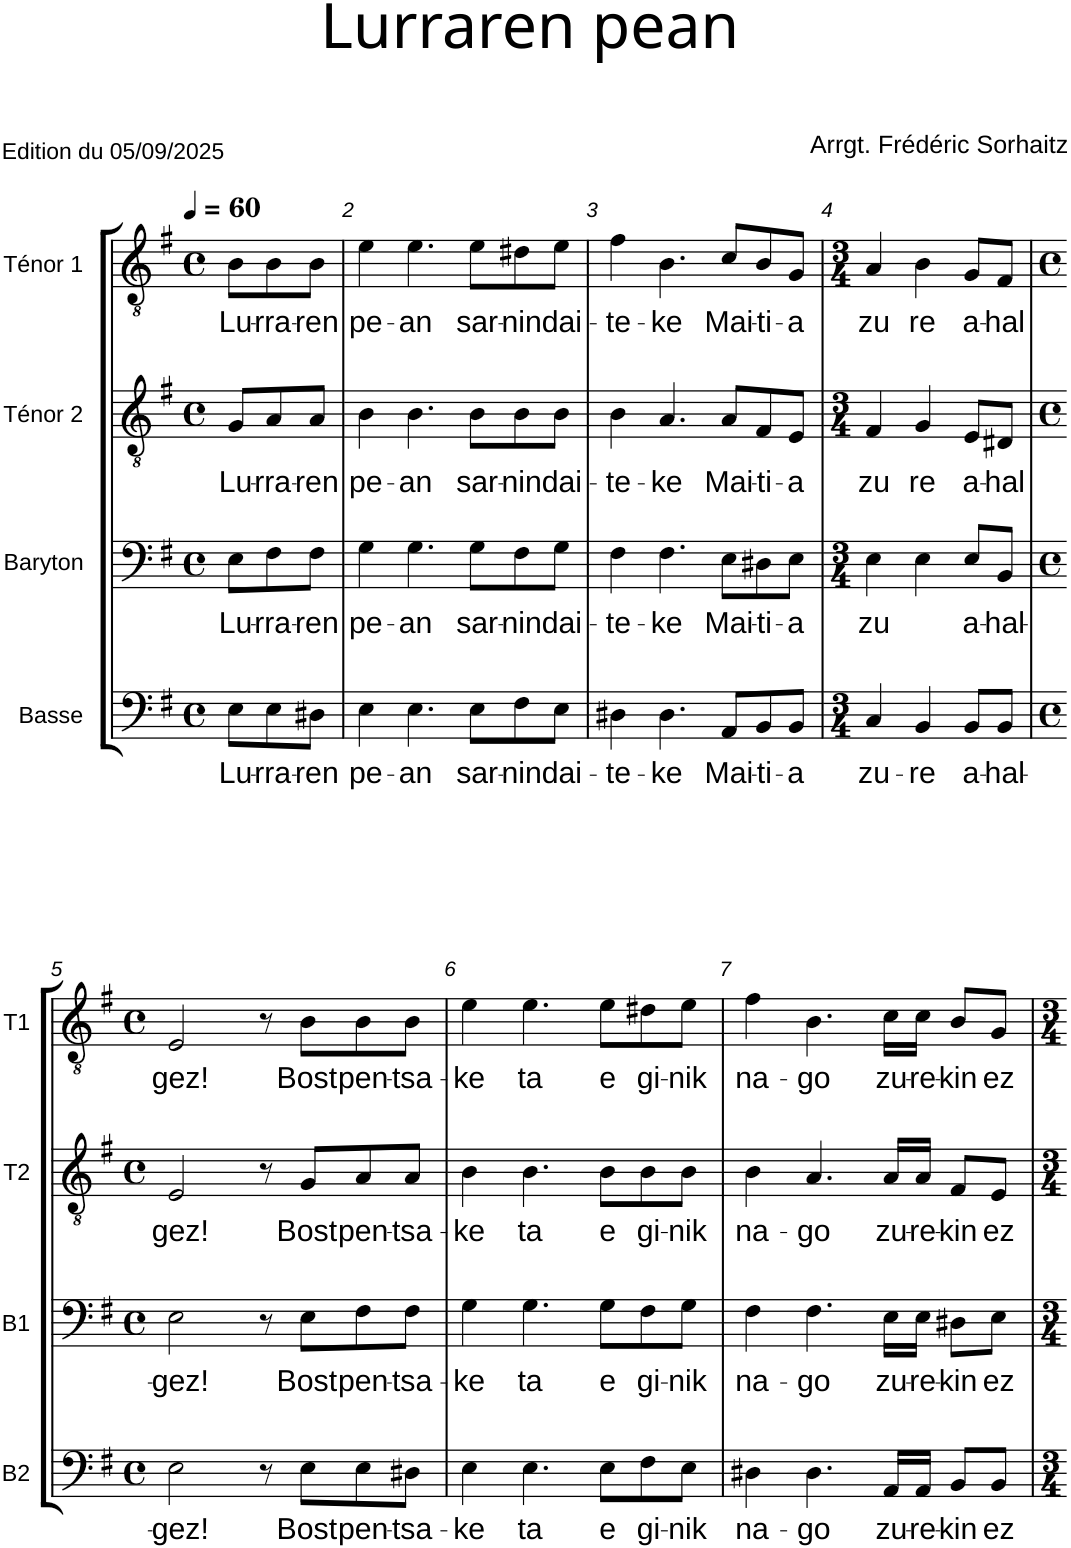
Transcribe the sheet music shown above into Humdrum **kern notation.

**kern	**text	**kern	**text	**kern	**text	**kern	**text
*part4	*part4	*part3	*part3	*part2	*part2	*part1	*part1
*staff4	*staff4	*staff3	*staff3	*staff2	*staff2	*staff1	*staff1
*I"Basse	*	*I"Baryton	*	*I"Ténor 2	*	*I"Ténor 1	*
*I'B2	*	*I'B1	*	*I'T2	*	*I'T1	*
*clefF4	*	*clefF4	*	*clefGv2	*	*clefGv2	*
*k[f#]	*	*k[f#]	*	*k[f#]	*	*k[f#]	*
*M4/4	*	*M4/4	*	*M4/4	*	*M4/4	*
*met(c)	*	*met(c)	*	*met(c)	*	*met(c)	*
*MM60	*	*MM60	*	*MM60	*	*MM60	*
=1	=1	=1	=1	=1	=1	=1	=1
!	!LO:LY:b	!	!LO:LY:b	!	!LO:LY:b	!	!LO:LY:b
8E\L	Lu-	8E\L	Lu-	8G/L	Lu-	8B\L	Lu-
!	!LO:LY:b	!	!LO:LY:b	!	!LO:LY:b	!	!LO:LY:b
8E\	-rra-	8F#\	-rra-	8A/	-rra-	8B\	-rra-
!	!LO:LY:b	!	!LO:LY:b	!	!LO:LY:b	!	!LO:LY:b
8D#X\J	-ren	8F#\J	-ren	8A/J	-ren	8B\J	-ren
=2	=2	=2	=2	=2	=2	=2	=2
!	!LO:LY:b	!	!LO:LY:b	!	!LO:LY:b	!	!LO:LY:b
4E\	pe-	4G\	pe-	4B\	pe-	4e\	pe-
!	!LO:LY:b	!	!LO:LY:b	!	!LO:LY:b	!	!LO:LY:b
4.E\	-an	4.G\	-an	4.B\	-an	4.e\	-an
!	!LO:LY:b	!	!LO:LY:b	!	!LO:LY:b	!	!LO:LY:b
8E\L	sar-	8G\L	sar-	8B\L	sar-	8e\L	sar-
!	!LO:LY:b	!	!LO:LY:b	!	!LO:LY:b	!	!LO:LY:b
8F#\	-nin	8F#\	-nin	8B\	-nin	8d#X\	-nin
!	!LO:LY:b	!	!LO:LY:b	!	!LO:LY:b	!	!LO:LY:b
8E\J	dai-	8G\J	dai-	8B\J	dai-	8e\J	dai-
=3	=3	=3	=3	=3	=3	=3	=3
!	!LO:LY:b	!	!LO:LY:b	!	!LO:LY:b	!	!LO:LY:b
4D#X\	-te-	4F#\	-te-	4B\	-te-	4f#\	-te-
!	!LO:LY:b	!	!LO:LY:b	!	!LO:LY:b	!	!LO:LY:b
4.D#\	-ke	4.F#\	-ke	4.A/	-ke	4.B\	-ke
!	!LO:LY:b	!	!LO:LY:b	!	!LO:LY:b	!	!LO:LY:b
8AA/L	Mai-	8E\L	Mai-	8A/L	Mai-	8c/L	Mai-
!	!LO:LY:b	!	!LO:LY:b	!	!LO:LY:b	!	!LO:LY:b
8BB/	-ti-	8D#X\	-ti-	8F#/	-ti-	8B/	-ti-
!	!LO:LY:b	!	!LO:LY:b	!	!LO:LY:b	!	!LO:LY:b
8BB/J	-a	8E\J	-a	8E/J	-a	8G/J	-a
=4	=4	=4	=4	=4	=4	=4	=4
*M3/4	*	*M3/4	*	*M3/4	*	*M3/4	*
!	!LO:LY:b	!	!LO:LY:b	!	!LO:LY:b	!	!LO:LY:b
4C/	zu-	4E\	zu	4F#/	zu	4A/	zu
!	!LO:LY:b	!	!	!	!LO:LY:b	!	!LO:LY:b
4BB/	-re	4E\	.	4G/	-re	4B\	-re
!	!LO:LY:b	!	!LO:LY:b	!	!LO:LY:b	!	!LO:LY:b
8BB/L	a-	8E/L	a-	8E/L	a-	8G/L	a-
!	!LO:LY:b	!	!LO:LY:b	!	!LO:LY:b	!	!LO:LY:b
8BB/J	-hal-	8BB/J	-hal-	8D#X/J	-hal	8F#/J	-hal
!!LO:LB:g=z
=5	=5	=5	=5	=5	=5	=5	=5
*M4/4	*	*M4/4	*	*M4/4	*	*M4/4	*
*met(c)	*	*met(c)	*	*met(c)	*	*met(c)	*
!	!LO:LY:b	!	!LO:LY:b	!	!LO:LY:b	!	!LO:LY:b
2E\	-gez!	2E\	-gez!	2E/	-gez!	2E/	-gez!
8r	.	8r	.	8r	.	8r	.
!	!LO:LY:b	!	!LO:LY:b	!	!LO:LY:b	!	!LO:LY:b
8E\L	Bost	8E\L	Bost	8G/L	Bost	8B\L	Bost
!	!LO:LY:b	!	!LO:LY:b	!	!LO:LY:b	!	!LO:LY:b
8E\	pen-	8F#\	pen-	8A/	pen-	8B\	pen-
!	!LO:LY:b	!	!LO:LY:b	!	!LO:LY:b	!	!LO:LY:b
8D#X\J	-tsa-	8F#\J	-tsa-	8A/J	-tsa-	8B\J	-tsa-
=6	=6	=6	=6	=6	=6	=6	=6
!	!LO:LY:b	!	!LO:LY:b	!	!LO:LY:b	!	!LO:LY:b
4E\	-ke	4G\	-ke	4B\	-ke	4e\	-ke
!	!LO:LY:b	!	!LO:LY:b	!	!LO:LY:b	!	!LO:LY:b
4.E\	ta	4.G\	ta	4.B\	ta	4.e\	ta
!	!LO:LY:b	!	!LO:LY:b	!	!LO:LY:b	!	!LO:LY:b
8E\L	e	8G\L	e	8B\L	e	8e\L	e
!	!LO:LY:b	!	!LO:LY:b	!	!LO:LY:b	!	!LO:LY:b
8F#\	-gi-	8F#\	-gi-	8B\	-gi-	8d#X\	-gi-
!	!LO:LY:b	!	!LO:LY:b	!	!LO:LY:b	!	!LO:LY:b
8E\J	-nik	8G\J	-nik	8B\J	-nik	8e\J	-nik
=7	=7	=7	=7	=7	=7	=7	=7
!	!LO:LY:b	!	!LO:LY:b	!	!LO:LY:b	!	!LO:LY:b
4D#X\	na-	4F#\	na-	4B\	na-	4f#\	na-
!	!LO:LY:b	!	!LO:LY:b	!	!LO:LY:b	!	!LO:LY:b
4.D#\	-go	4.F#\	-go	4.A/	-go	4.B\	-go
!	!LO:LY:b	!	!LO:LY:b	!	!LO:LY:b	!	!LO:LY:b
16AA/LL	zu-	16E\LL	zu-	16A/LL	zu-	16c\LL	zu-
!	!LO:LY:b	!	!LO:LY:b	!	!LO:LY:b	!	!LO:LY:b
16AA/JJ	-re-	16E\JJ	-re-	16A/JJ	-re-	16c\JJ	-re-
!	!LO:LY:b	!	!LO:LY:b	!	!LO:LY:b	!	!LO:LY:b
8BB/L	-kin	8D#X\L	-kin	8F#/L	-kin	8B/L	-kin
!	!LO:LY:b	!	!LO:LY:b	!	!LO:LY:b	!	!LO:LY:b
8BB/J	ez	8E\J	ez	8E/J	ez	8G/J	ez
=	=	=	=	=	=	=	=
*-	*-	*-	*-	*-	*-	*-	*-
